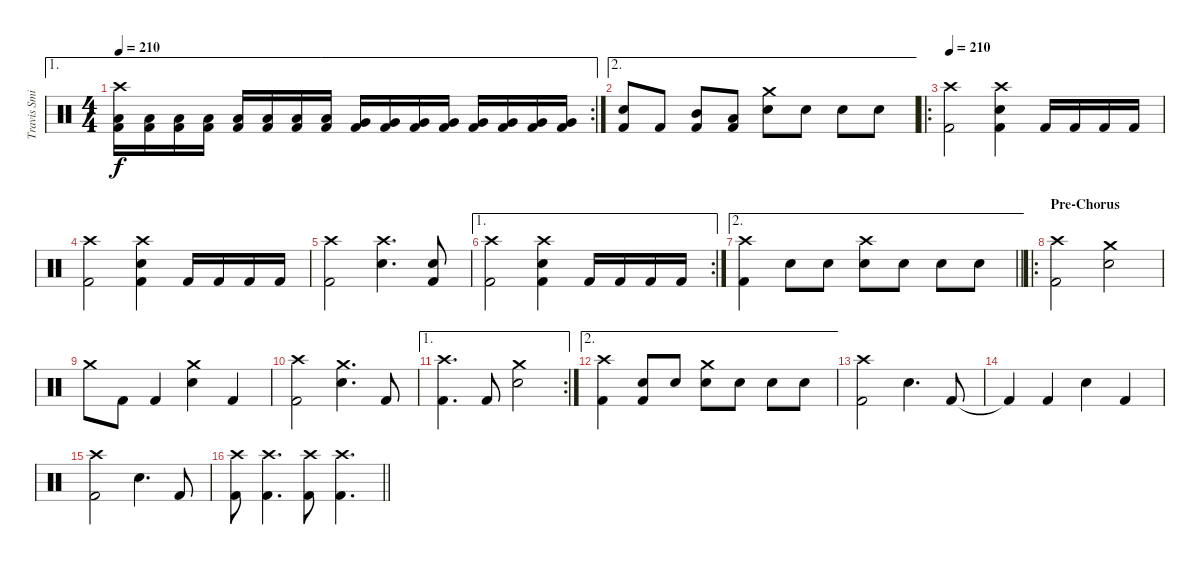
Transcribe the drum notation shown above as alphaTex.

\track ("Travis Smith" "Travis Smi") {instrument percussion}
\staff {score}
\articulation defaults
\ae 1
\rc 2
\ts (4 4)
\tempo 210
\clef neutral
\ks c
("Crash high (hit)" "Low Tom (hit)" "Kick (hit) 2").16{dy f} ("Low Tom (hit)" "Kick (hit) 2").16 ("Low Tom (hit)" "Kick (hit) 2").16 ("Low Tom (hit)" "Kick (hit) 2").16 ("Low Tom (hit)" "Kick (hit) 2").16 ("Low Tom (hit)" "Kick (hit) 2").16 ("Low Tom (hit)" "Kick (hit) 2").16 ("Low Tom (hit)" "Kick (hit) 2").16 ("Very Low Tom (hit)" "Kick (hit) 2").16 ("Very Low Tom (hit)" "Kick (hit) 2").16 ("Very Low Tom (hit)" "Kick (hit) 2").16 ("Very Low Tom (hit)" "Kick (hit) 2").16 ("Very Low Tom (hit)" "Kick (hit) 2").16 ("Very Low Tom (hit)" "Kick (hit) 2").16 ("Very Low Tom (hit)" "Kick (hit) 2").16 ("Very Low Tom (hit)" "Kick (hit) 2").16 |
\ae 2
("Snare (hit) 2" "Kick (hit) 2").8 "Kick (hit) 2".8 ("Mid Tom (hit)" "Kick (hit) 2").8 ("Low Tom (hit)" "Kick (hit) 2").8 ("Crash medium (hit)" "Snare (hit) 2").8 "Snare (hit) 2".8 "Snare (hit) 2".8 "Snare (hit) 2".8 |
\ro
\tempo 210
("Crash high (hit)" "Kick (hit) 2").2 ("Crash high (hit)" "Snare (hit) 2" "Kick (hit) 2").4 "Kick (hit) 2".16 "Kick (hit) 2".16 "Kick (hit) 2".16 "Kick (hit) 2".16 |
("Crash high (hit)" "Kick (hit) 2").2 ("Crash high (hit)" "Snare (hit) 2" "Kick (hit) 2").4 "Kick (hit) 2".16 "Kick (hit) 2".16 "Kick (hit) 2".16 "Kick (hit) 2".16 |
("Crash high (hit)" "Kick (hit) 2").2 ("Crash high (hit)" "Snare (hit) 2").4{d} ("Snare (hit) 2" "Kick (hit) 2").8 |
\ae 1
\rc 2
("Crash high (hit)" "Kick (hit) 2").2 ("Crash high (hit)" "Snare (hit) 2" "Kick (hit) 2").4 "Kick (hit) 2".16 "Kick (hit) 2".16 "Kick (hit) 2".16 "Kick (hit) 2".16 |
\ae 2
\barLineRight lightlight
("Crash high (hit)" "Kick (hit) 2").4 "Snare (hit) 2".8 "Snare (hit) 2".8 ("Crash high (hit)" "Snare (hit) 2").8 "Snare (hit) 2".8 "Snare (hit) 2".8 "Snare (hit) 2".8 |
\ro
\section ("" "Pre-Chorus")
("Crash high (hit)" "Kick (hit) 2").2 ("Crash medium (hit)" "Snare (hit) 2").2 |
"Crash medium (hit)".8 "Kick (hit) 2".8 "Kick (hit) 2".4 ("Crash medium (hit)" "Snare (hit) 2").4 "Kick (hit) 2".4 |
("Crash high (hit)" "Kick (hit) 2").2 ("Crash medium (hit)" "Snare (hit) 2").4{d} "Kick (hit) 2".8 |
\ae 1
\rc 2
("Crash high (hit)" "Kick (hit) 2").4{d} "Kick (hit) 2".8 ("Crash medium (hit)" "Snare (hit) 2").2 |
\ae 2
("Crash high (hit)" "Kick (hit) 2").4 ("Snare (hit) 2" "Kick (hit) 2").8 "Snare (hit) 2".8 ("Crash medium (hit)" "Snare (hit) 2").8 "Snare (hit) 2".8 "Snare (hit) 2".8 "Snare (hit) 2".8 |
("Crash high (hit)" "Kick (hit) 2").2 "Snare (hit) 2".4{d} "Kick (hit) 2".8 |
"Kick (hit) 2"{t}.4 "Kick (hit) 2".4 "Snare (hit) 2".4 "Kick (hit) 2".4 |
("Crash high (hit)" "Kick (hit) 2").2 "Snare (hit) 2".4{d} "Kick (hit) 2".8 |
\barLineRight lightlight
("Crash high (hit)" "Kick (hit) 2").8 ("Crash high (hit)" "Kick (hit) 2").4{d} ("Crash high (hit)" "Kick (hit) 2").8 ("Crash high (hit)" "Kick (hit) 2").4{d}
